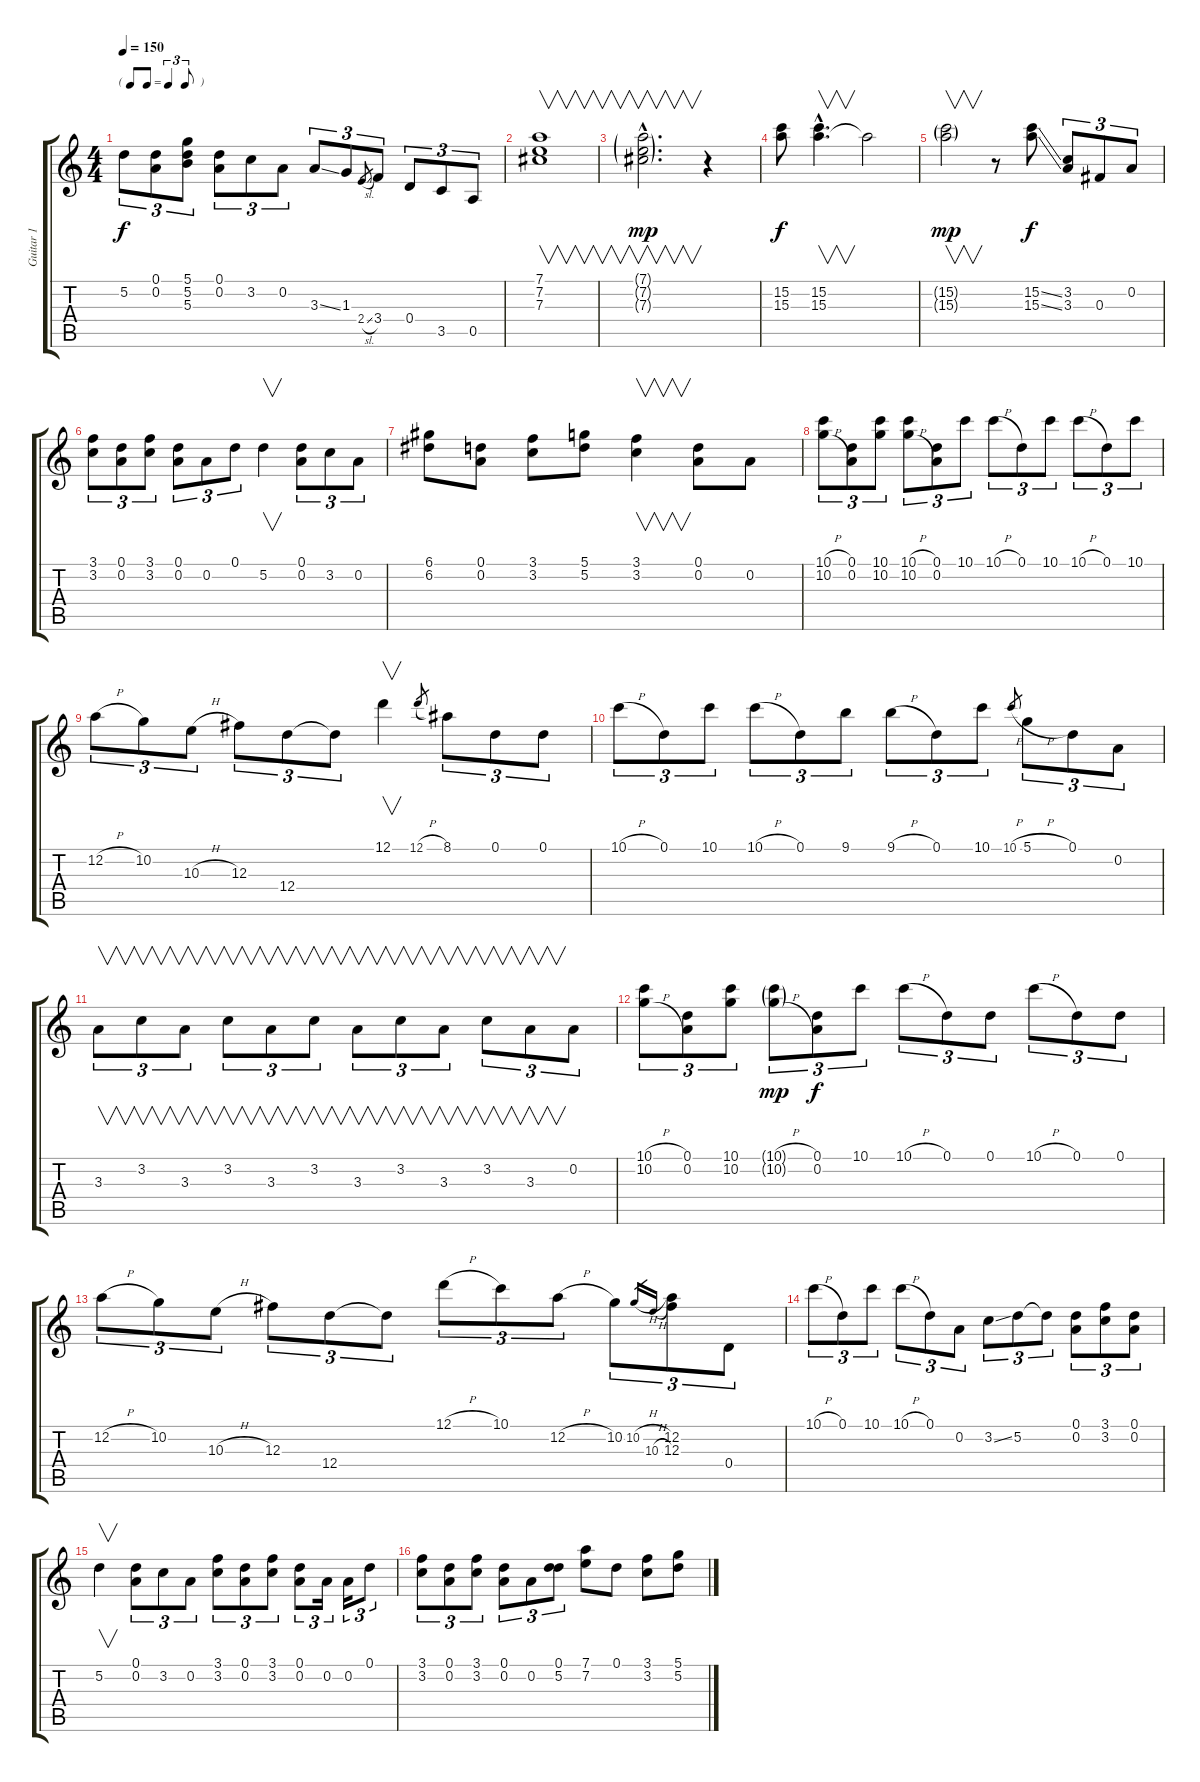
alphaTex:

\track ("Guitar 1" "Guitar 1") {instrument electricguitarmuted}
\staff {score tabs}
\tuning (D4 A3 Gb3 D3 A2 D2) {hide}
\ts (4 4)
\tf triplet8th
\tempo 150
\clef g2
\ks c
5.2.8{tu (3 2) dy f} (0.1 0.2).8{tu (3 2)} (5.1 5.2 5.3).8{tu (3 2)} (0.1 0.2).8{tu (3 2)} 3.2.8{tu (3 2)} 0.2.8{tu (3 2)} 3.3{ss}.8{tu (3 2)} 1.3.8{tu (3 2)} 2.4{sl}.8{gr} 3.4.8{tu (3 2)} 0.4.8{tu (3 2)} 3.5.8{tu (3 2)} 0.5.8{tu (3 2)} |
(7.1 7.2 7.3).1{v} |
(7.1{g hac} 7.2{g hac} 7.3{g hac}).2{v d dy mp} r.4 |
(15.2 15.3).8{dy f} (15.2{hac} 15.3{hac}).4{v d} 15.3{t}.2 |
(15.2{g} 15.3{g}).2{v dy mp} r.8 (15.2{ss} 15.3{ss}).8{dy f} (3.2 3.3).8{tu (3 2)} 0.3.8{tu (3 2)} 0.2.8{tu (3 2)} |
(3.1 3.2).8{tu (3 2)} (0.1 0.2).8{tu (3 2)} (3.1 3.2).8{tu (3 2)} (0.1 0.2).8{tu (3 2)} 0.2.8{tu (3 2)} 0.1.8{tu (3 2)} 5.2.4{v} (0.1 0.2).8{tu (3 2)} 3.2.8{tu (3 2)} 0.2.8{tu (3 2)} |
(6.1 6.2).8 (0.1 0.2).8 (3.1 3.2).8 (5.1 5.2).8 (3.1 3.2).4{v} (0.1 0.2).8 0.2.8 |
(10.1{h} 10.2{h}).8{tu (3 2)} (0.1 0.2).8{tu (3 2)} (10.1 10.2).8{tu (3 2)} (10.1{h} 10.2{h}).8{tu (3 2)} (0.1 0.2).8{tu (3 2)} 10.1.8{tu (3 2)} 10.1{h}.8{tu (3 2)} 0.1.8{tu (3 2)} 10.1.8{tu (3 2)} 10.1{h}.8{tu (3 2)} 0.1.8{tu (3 2)} 10.1.8{tu (3 2)} |
12.2{h}.8{tu (3 2)} 10.2.8{tu (3 2)} 10.3{h}.8{tu (3 2)} 12.3.8{tu (3 2)} 12.4.8{tu (3 2)} 12.4{t}.8{tu (3 2)} 12.1.4{v} 12.1{h}.8{gr} 8.1.8{tu (3 2)} 0.1.8{tu (3 2)} 0.1.8{tu (3 2)} |
10.1{h}.8{tu (3 2)} 0.1.8{tu (3 2)} 10.1.8{tu (3 2)} 10.1{h}.8{tu (3 2)} 0.1.8{tu (3 2)} 9.1.8{tu (3 2)} 9.1{h}.8{tu (3 2)} 0.1.8{tu (3 2)} 10.1.8{tu (3 2)} 10.1{h}.8{gr} 5.1{h}.8{tu (3 2)} 0.1.8{tu (3 2)} 0.2.8{tu (3 2)} |
3.3.8{v tu (3 2)} 3.2.8{v tu (3 2)} 3.3.8{v tu (3 2)} 3.2.8{v tu (3 2)} 3.3.8{v tu (3 2)} 3.2.8{v tu (3 2)} 3.3.8{v tu (3 2)} 3.2.8{v tu (3 2)} 3.3.8{v tu (3 2)} 3.2.8{v tu (3 2)} 3.3.8{v tu (3 2)} 0.2.8{tu (3 2)} |
(10.1{h} 10.2{h}).8{tu (3 2)} (0.1 0.2).8{tu (3 2)} (10.1 10.2).8{tu (3 2)} (10.1{h g} 10.2{h g}).8{tu (3 2) dy mp} (0.1 0.2).8{tu (3 2) dy f} 10.1.8{tu (3 2)} 10.1{h}.8{tu (3 2)} 0.1.8{tu (3 2)} 0.1.8{tu (3 2)} 10.1{h}.8{tu (3 2)} 0.1.8{tu (3 2)} 0.1.8{tu (3 2)} |
12.2{h}.8{tu (3 2)} 10.2.8{tu (3 2)} 10.3{h}.8{tu (3 2)} 12.3.8{tu (3 2)} 12.4.8{tu (3 2)} 12.4{t}.8{tu (3 2)} 12.1{h}.8{tu (3 2)} 10.1.8{tu (3 2)} 12.2{h}.8{tu (3 2)} 10.2.8{tu (3 2)} 10.2{h}.16{gr} 10.3{h}.16{gr} (12.2 12.3).8{tu (3 2)} 0.4.8{tu (3 2)} |
10.1{h}.8{tu (3 2)} 0.1.8{tu (3 2)} 10.1.8{tu (3 2)} 10.1{h}.8{tu (3 2)} 0.1.8{tu (3 2)} 0.2.8{tu (3 2)} 3.2{ss}.8{tu (3 2)} 5.2.8{tu (3 2)} 5.2{t}.8{tu (3 2)} (0.1 0.2).8{tu (3 2)} (3.1 3.2).8{tu (3 2)} (0.1 0.2).8{tu (3 2)} |
5.2.4{v} (0.1 0.2).8{tu (3 2)} 3.2.8{tu (3 2)} 0.2.8{tu (3 2)} (3.1 3.2).8{tu (3 2)} (0.1 0.2).8{tu (3 2)} (3.1 3.2).8{tu (3 2)} (0.1 0.2).8{tu (3 2)} 0.2.16{tu (3 2)} 0.2.16{tu (3 2)} 0.1.8{tu (3 2)} |
(3.1 3.2).8{tu (3 2)} (0.1 0.2).8{tu (3 2)} (3.1 3.2).8{tu (3 2)} (0.1 0.2).8{tu (3 2)} 0.2.8{tu (3 2)} (0.1 5.2).8{tu (3 2)} (7.1 7.2).8 0.1.8 (3.1 3.2).8 (5.1 5.2).8
